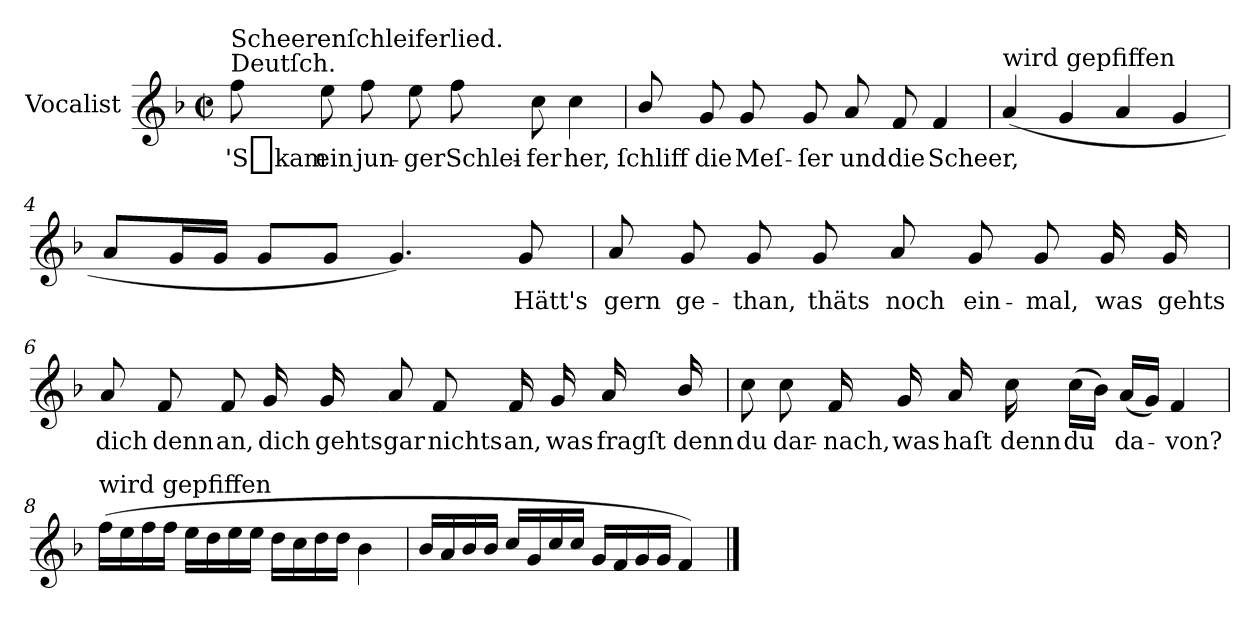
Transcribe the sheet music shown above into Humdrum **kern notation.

**kern	**text
*part1	*part1
*staff1	*staff1
*I"Vocalist	*
*k[b-]	*
*F:	*
*M4/4	*
*met(c|)	*
=1	=1
!LO:TX:a:t=Deutſch.	!
!LO:TX:a:t=Scheerenſchleiferlied.	!
8ff	'S_kam
8ee	ein
8ff	jun-
8ee	-ger
8ff	Schlei-
8cc	-fer
4cc	her,
=2	=2
8b-/	ſchliff
8g	die
8g	Meſ-
8g	-ſer
8a	und
8f	die
4f	Scheer,
=3	=3
!LO:TX:a:t=wird gepfiffen	!
(4a	.
4g	.
4a	.
4g	.
=4	=4
8aL	.
16gL	.
16gJJ	.
8gL	.
8gJ	.
4.g)	.
8g	Hätt's
=5	=5
8a	gern
8g	ge-
8g	-than,
8g	thäts
8a	noch
8g	ein-
8g	-mal,
16g	was
16g	gehts
=6	=6
8a	dich
8f	denn
8f	an,
16g	dich
16g	gehts
8a	gar
8f	nichts
16f	an,
16g	was
16a	fragſt
16b-/	denn
=7	=7
8cc	du
8cc	dar-
16f	-nach,
16g	was
16a	haſt
16cc	denn
(16ccLL	du
16b-JJ)	.
(16aLL	da-
16gJJ)	.
4f	-von?
=8	=8
!LO:TX:a:t=wird gepfiffen	!
(16ffLL	.
16ee	.
16ff	.
16ffJJ	.
16eeLL	.
16dd	.
16ee	.
16eeJJ	.
16ddLL	.
16cc	.
16dd	.
16ddJJ	.
4b-	.
=9	=9
16b-LL	.
16a	.
16b-	.
16b-JJ	.
16ccLL	.
16g	.
16cc	.
16ccJJ	.
16gLL	.
16f	.
16g	.
16gJJ	.
4f)	.
==	==
*-	*-
